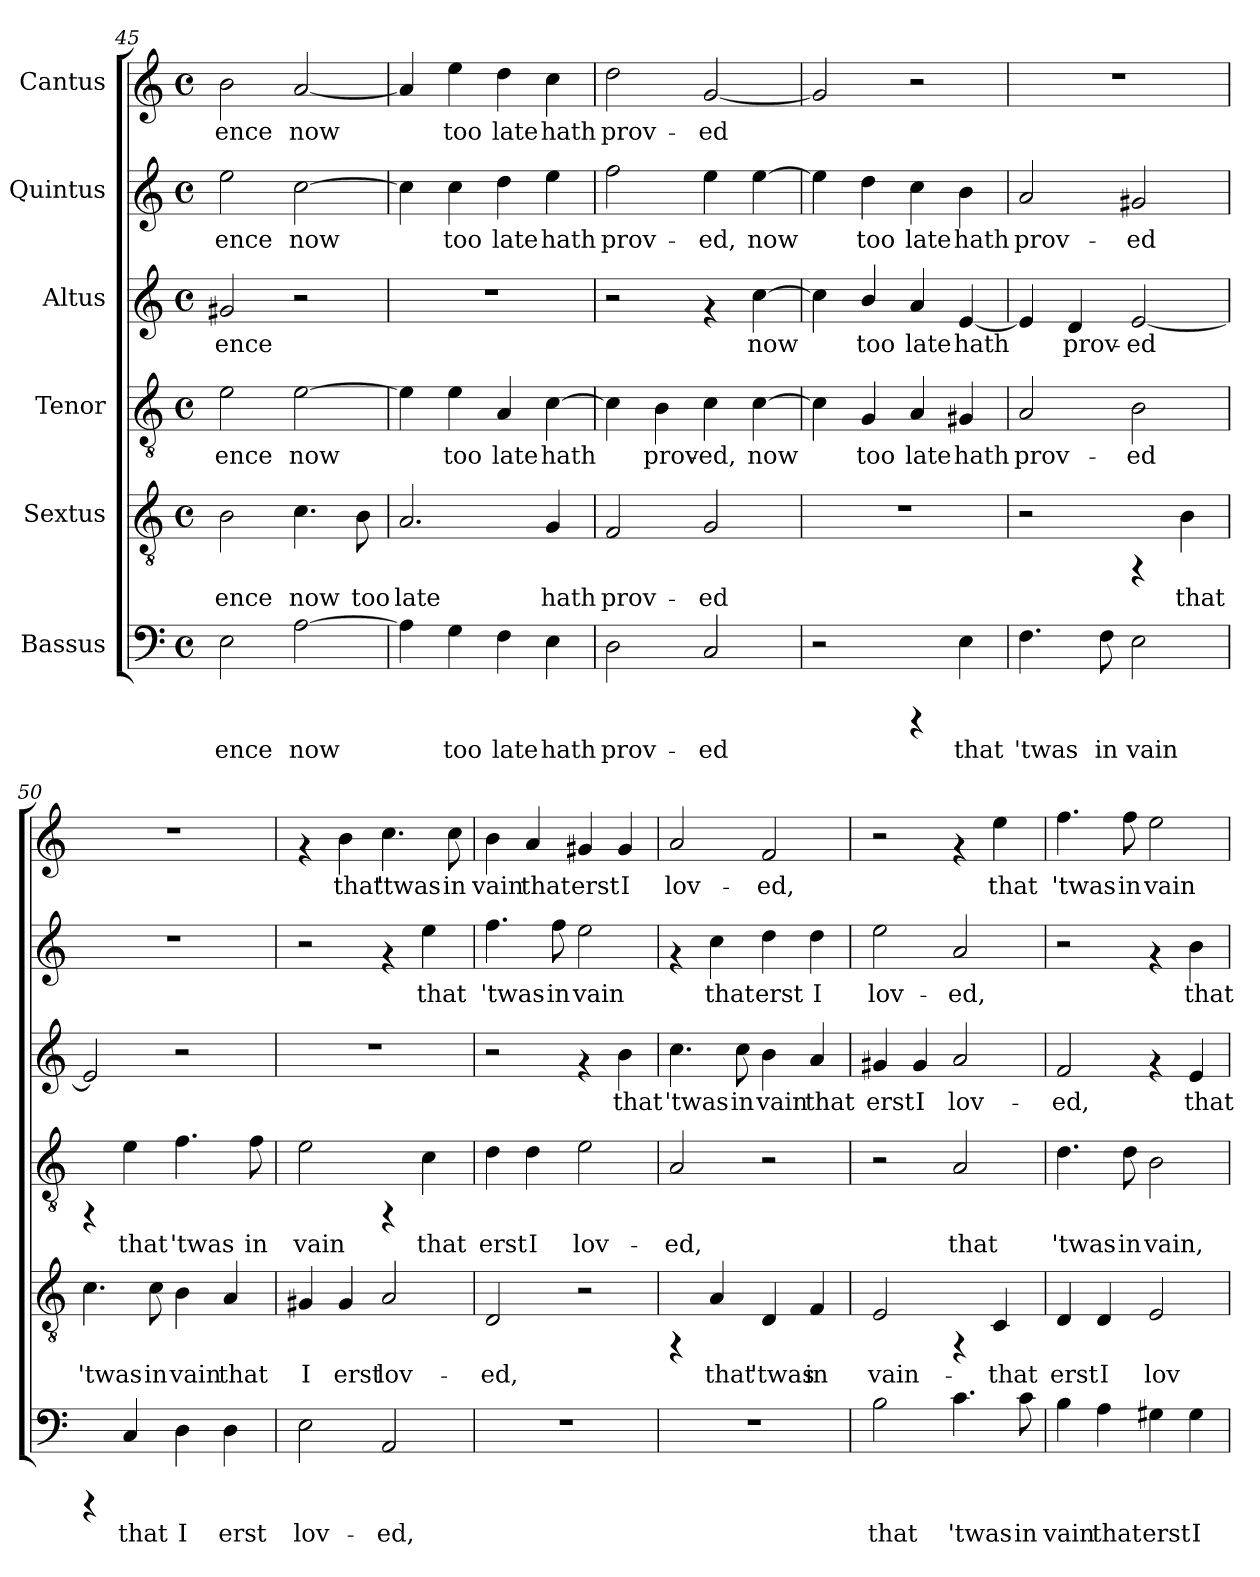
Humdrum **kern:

**kern	**text	**kern	**text	**kern	**text	**kern	**text	**kern	**text	**kern	**text
*part6	*part6	*part5	*part5	*part4	*part4	*part3	*part3	*part2	*part2	*part1	*part1
*staff6	*staff6	*staff5	*staff5	*staff4	*staff4	*staff3	*staff3	*staff2	*staff2	*staff1	*staff1
*I"Bassus	*	*I"Sextus	*	*I"Tenor	*	*I"Altus	*	*I"Quintus	*	*I"Cantus	*
*clefF4	*	*clefGv2	*	*clefGv2	*	*clefG2	*	*clefG2	*	*clefG2	*
*k[]	*	*k[]	*	*k[]	*	*k[]	*	*k[]	*	*k[]	*
*C:	*	*C:	*	*C:	*	*C:	*	*C:	*	*C:	*
*M4/4	*	*M4/4	*	*M4/4	*	*M4/4	*	*M4/4	*	*M4/4	*
*met(c)	*	*met(c)	*	*met(c)	*	*met(c)	*	*met(c)	*	*met(c)	*
=45	=45	=45	=45	=45	=45	=45	=45	=45	=45	=45	=45
!	!LO:LY:b:cj	!	!LO:LY:b:cj	!	!LO:LY:b:cj	!	!LO:LY:b:cj	!	!LO:LY:b:cj	!	!LO:LY:b:cj
2E\	-ence	2B\	-ence	2e\	-ence	2g#X/	-ence	2ee\	-ence	2b\	-ence
!	!LO:LY:b:cj	!	!LO:LY:b:cj	!	!LO:LY:b:cj	!	!	!	!LO:LY:b:cj	!	!LO:LY:b:cj
[>2A\	now	4.c\	now	[>2e\	now	2r	.	[>2cc\	now	[<2a/	now
!	!	!	!LO:LY:b:cj	!	!	!	!	!	!	!	!
.	.	8B\	too	.	.	.	.	.	.	.	.
=46	=46	=46	=46	=46	=46	=46	=46	=46	=46	=46	=46
!	!LO:LY:b:cj	!	!LO:LY:b:cj	!	!LO:LY:b:cj	!	!	!	!LO:LY:b:cj	!	!LO:LY:b:cj
4A\]	.	2.A/	late	4e\]	.	1r	.	4cc\]	.	4a/]	.
!	!LO:LY:b:cj	!	!	!	!LO:LY:b:cj	!	!	!	!LO:LY:b:cj	!	!LO:LY:b:cj
4G\	too	.	.	4e\	too	.	.	4cc\	too	4ee\	too
!	!LO:LY:b:cj	!	!	!	!LO:LY:b:cj	!	!	!	!LO:LY:b:cj	!	!LO:LY:b:cj
4F\	late	.	.	4A/	late	.	.	4dd\	late	4dd\	late
!	!LO:LY:b:cj	!	!LO:LY:b:cj	!	!LO:LY:b:cj	!	!	!	!LO:LY:b:cj	!	!LO:LY:b:cj
4E\	hath	4G/	hath	[>4c\	hath	.	.	4ee\	hath	4cc\	hath
!!LO:PB:g=z
=47	=47	=47	=47	=47	=47	=47	=47	=47	=47	=47	=47
!	!LO:LY:b:cj	!	!LO:LY:b:cj	!	!LO:LY:b:cj	!	!	!	!LO:LY:b:cj	!	!LO:LY:b:cj
2D\	prov-	2F/	prov-	4c\]	.	2r	.	2ff\	prov-	2dd\	prov-
!	!	!	!	!	!LO:LY:b:cj	!	!	!	!	!	!
.	.	.	.	4B\	prov-	.	.	.	.	.	.
!	!LO:LY:b:cj	!	!LO:LY:b:cj	!	!LO:LY:b:cj	!	!	!	!LO:LY:b:cj	!	!LO:LY:b:cj
2C/	-ed	2G/	-ed	4c\	-ed,	4rf	.	4ee\	-ed,	[<2g/	-ed
!	!	!	!	!	!LO:LY:b:cj	!	!LO:LY:b:cj	!	!LO:LY:b:cj	!	!
.	.	.	.	[>4c\	now	[>4cc\	now	[>4ee\	now	.	.
=48	=48	=48	=48	=48	=48	=48	=48	=48	=48	=48	=48
!	!	!	!	!	!LO:LY:b:cj	!	!LO:LY:b:cj	!	!LO:LY:b:cj	!	!LO:LY:b:cj
2r	.	1r	.	4c\]	.	4cc\]	.	4ee\]	.	2g/]	.
!	!	!	!	!	!LO:LY:b:cj	!	!LO:LY:b:cj	!	!LO:LY:b:cj	!	!
.	.	.	.	4G/	too	4b/	too	4dd\	too	.	.
!	!	!	!	!	!LO:LY:b:cj	!	!LO:LY:b:cj	!	!LO:LY:b:cj	!	!
4rCCC	.	.	.	4A/	late	4a/	late	4cc\	late	2r	.
!	!LO:LY:b:cj	!	!	!	!LO:LY:b:cj	!	!LO:LY:b:cj	!	!LO:LY:b:cj	!	!
4E\	that	.	.	4G#X/	hath	[<4e/	hath	4b\	hath	.	.
=49	=49	=49	=49	=49	=49	=49	=49	=49	=49	=49	=49
!	!LO:LY:b:cj	!	!	!	!LO:LY:b:cj	!	!LO:LY:b:cj	!	!LO:LY:b:cj	!	!
4.F\	'twas	2r	.	2A/	prov-	4e/]	.	2a/	prov-	1r	.
!	!	!	!	!	!	!	!LO:LY:b:cj	!	!	!	!
.	.	.	.	.	.	4d/	prov-	.	.	.	.
!	!LO:LY:b:cj	!	!	!	!	!	!	!	!	!	!
8F\	in	.	.	.	.	.	.	.	.	.	.
!	!LO:LY:b:cj	!	!	!	!LO:LY:b:cj	!	!LO:LY:b:cj	!	!LO:LY:b:cj	!	!
2E\	vain	4rFF	.	2B\	-ed	[<2e/	-ed	2g#X/	-ed	.	.
!	!	!	!LO:LY:b:cj	!	!	!	!	!	!	!	!
.	.	4B\	that	.	.	.	.	.	.	.	.
=50	=50	=50	=50	=50	=50	=50	=50	=50	=50	=50	=50
!	!	!	!LO:LY:b:cj	!	!	!	!LO:LY:b:cj	!	!	!	!
4rCCC	.	4.c\	'twas	4rFF	.	2e/]	.	1r	.	1r	.
!	!LO:LY:b:cj	!	!	!	!LO:LY:b:cj	!	!	!	!	!	!
4C/	that	.	.	4e\	that	.	.	.	.	.	.
!	!	!	!LO:LY:b:cj	!	!	!	!	!	!	!	!
.	.	8c\	in	.	.	.	.	.	.	.	.
!	!LO:LY:b:cj	!	!LO:LY:b:cj	!	!LO:LY:b:cj	!	!	!	!	!	!
4D\	I	4B\	vain	4.f\	'twas	2r	.	.	.	.	.
!	!LO:LY:b:cj	!	!LO:LY:b:cj	!	!	!	!	!	!	!	!
4D\	erst	4A/	that	.	.	.	.	.	.	.	.
!	!	!	!	!	!LO:LY:b:cj	!	!	!	!	!	!
.	.	.	.	8f\	in	.	.	.	.	.	.
=51	=51	=51	=51	=51	=51	=51	=51	=51	=51	=51	=51
!	!LO:LY:b:cj	!	!LO:LY:b:cj	!	!LO:LY:b:cj	!	!	!	!	!	!
2E\	lov-	4G#X/	I	2e\	vain	1r	.	2r	.	4rf	.
!	!	!	!LO:LY:b:cj	!	!	!	!	!	!	!	!LO:LY:b:cj
.	.	4G#/	erst	.	.	.	.	.	.	4b\	that
!	!LO:LY:b:cj	!	!LO:LY:b:cj	!	!	!	!	!	!	!	!LO:LY:b:cj
2AA/	-ed,	2A/	lov-	4rFF	.	.	.	4rf	.	4.cc\	'twas
!	!	!	!	!	!LO:LY:b:cj	!	!	!	!LO:LY:b:cj	!	!
.	.	.	.	4c\	that	.	.	4ee\	that	.	.
!	!	!	!	!	!	!	!	!	!	!	!LO:LY:b:cj
.	.	.	.	.	.	.	.	.	.	8cc\	in
!!LO:PB:g=z
=52	=52	=52	=52	=52	=52	=52	=52	=52	=52	=52	=52
!	!	!	!LO:LY:b:cj	!	!LO:LY:b:cj	!	!	!	!LO:LY:b:cj	!	!LO:LY:b:cj
1r	.	2D/	-ed,	4d\	erst	2r	.	4.ff\	'twas	4b\	vain
!	!	!	!	!	!LO:LY:b:cj	!	!	!	!	!	!LO:LY:b:cj
.	.	.	.	4d\	I	.	.	.	.	4a/	that
!	!	!	!	!	!	!	!	!	!LO:LY:b:cj	!	!
.	.	.	.	.	.	.	.	8ff\	in	.	.
!	!	!	!	!	!LO:LY:b:cj	!	!	!	!LO:LY:b:cj	!	!LO:LY:b:cj
.	.	2r	.	2e\	lov-	4rf	.	2ee\	vain	4g#X/	erst
!	!	!	!	!	!	!	!LO:LY:b:cj	!	!	!	!LO:LY:b:cj
.	.	.	.	.	.	4b\	that	.	.	4g#/	I
=53	=53	=53	=53	=53	=53	=53	=53	=53	=53	=53	=53
!	!	!	!	!	!LO:LY:b:cj	!	!LO:LY:b:cj	!	!	!	!LO:LY:b:cj
1r	.	4rFF	.	2A/	-ed,	4.cc\	'twas	4rf	.	2a/	lov-
!	!	!	!LO:LY:b:cj	!	!	!	!	!	!LO:LY:b:cj	!	!
.	.	4A/	that	.	.	.	.	4cc\	that	.	.
!	!	!	!	!	!	!	!LO:LY:b:cj	!	!	!	!
.	.	.	.	.	.	8cc\	in	.	.	.	.
!	!	!	!LO:LY:b:cj	!	!	!	!LO:LY:b:cj	!	!LO:LY:b:cj	!	!LO:LY:b:cj
.	.	4D/	'twas	2r	.	4b\	vain	4dd\	erst	2f/	-ed,
!	!	!	!LO:LY:b:cj	!	!	!	!LO:LY:b:cj	!	!LO:LY:b:cj	!	!
.	.	4F/	in	.	.	4a/	that	4dd\	I	.	.
=54	=54	=54	=54	=54	=54	=54	=54	=54	=54	=54	=54
!	!LO:LY:b:cj	!	!LO:LY:b:cj	!	!	!	!LO:LY:b:cj	!	!LO:LY:b:cj	!	!
2B\	that	2E/	vain-	2r	.	4g#X/	erst	2ee\	lov-	2r	.
!	!	!	!	!	!	!	!LO:LY:b:cj	!	!	!	!
.	.	.	.	.	.	4g#/	I	.	.	.	.
!	!LO:LY:b:cj	!	!	!	!LO:LY:b:cj	!	!LO:LY:b:cj	!	!LO:LY:b:cj	!	!
4.c\	'twas	4rFF	.	2A/	that	2a/	lov-	2a/	-ed,	4rf	.
!	!	!	!LO:LY:b:cj	!	!	!	!	!	!	!	!LO:LY:b:cj
.	.	4C/	-that	.	.	.	.	.	.	4ee\	that
!	!LO:LY:b:cj	!	!	!	!	!	!	!	!	!	!
8c\	in	.	.	.	.	.	.	.	.	.	.
=55	=55	=55	=55	=55	=55	=55	=55	=55	=55	=55	=55
!	!LO:LY:b:cj	!	!LO:LY:b:cj	!	!LO:LY:b:cj	!	!LO:LY:b:cj	!	!	!	!LO:LY:b:cj
4B\	vain	4D/	erst	4.d\	'twas	2f/	-ed,	2r	.	4.ff\	'twas
!	!LO:LY:b:cj	!	!LO:LY:b:cj	!	!	!	!	!	!	!	!
4A\	that	4D/	I	.	.	.	.	.	.	.	.
!	!	!	!	!	!LO:LY:b:cj	!	!	!	!	!	!LO:LY:b:cj
.	.	.	.	8d\	in	.	.	.	.	8ff\	in
!	!LO:LY:b:cj	!	!LO:LY:b:cj	!	!LO:LY:b:cj	!	!	!	!	!	!LO:LY:b:cj
4G#X\	erst	2E/	lov-	2B\	vain,	4rf	.	4rf	.	2ee\	vain
!	!LO:LY:b:cj	!	!	!	!	!	!LO:LY:b:cj	!	!LO:LY:b:cj	!	!
4G#\	I	.	.	.	.	4e/	that	4b\	that	.	.
=	=	=	=	=	=	=	=	=	=	=	=
*-	*-	*-	*-	*-	*-	*-	*-	*-	*-	*-	*-
